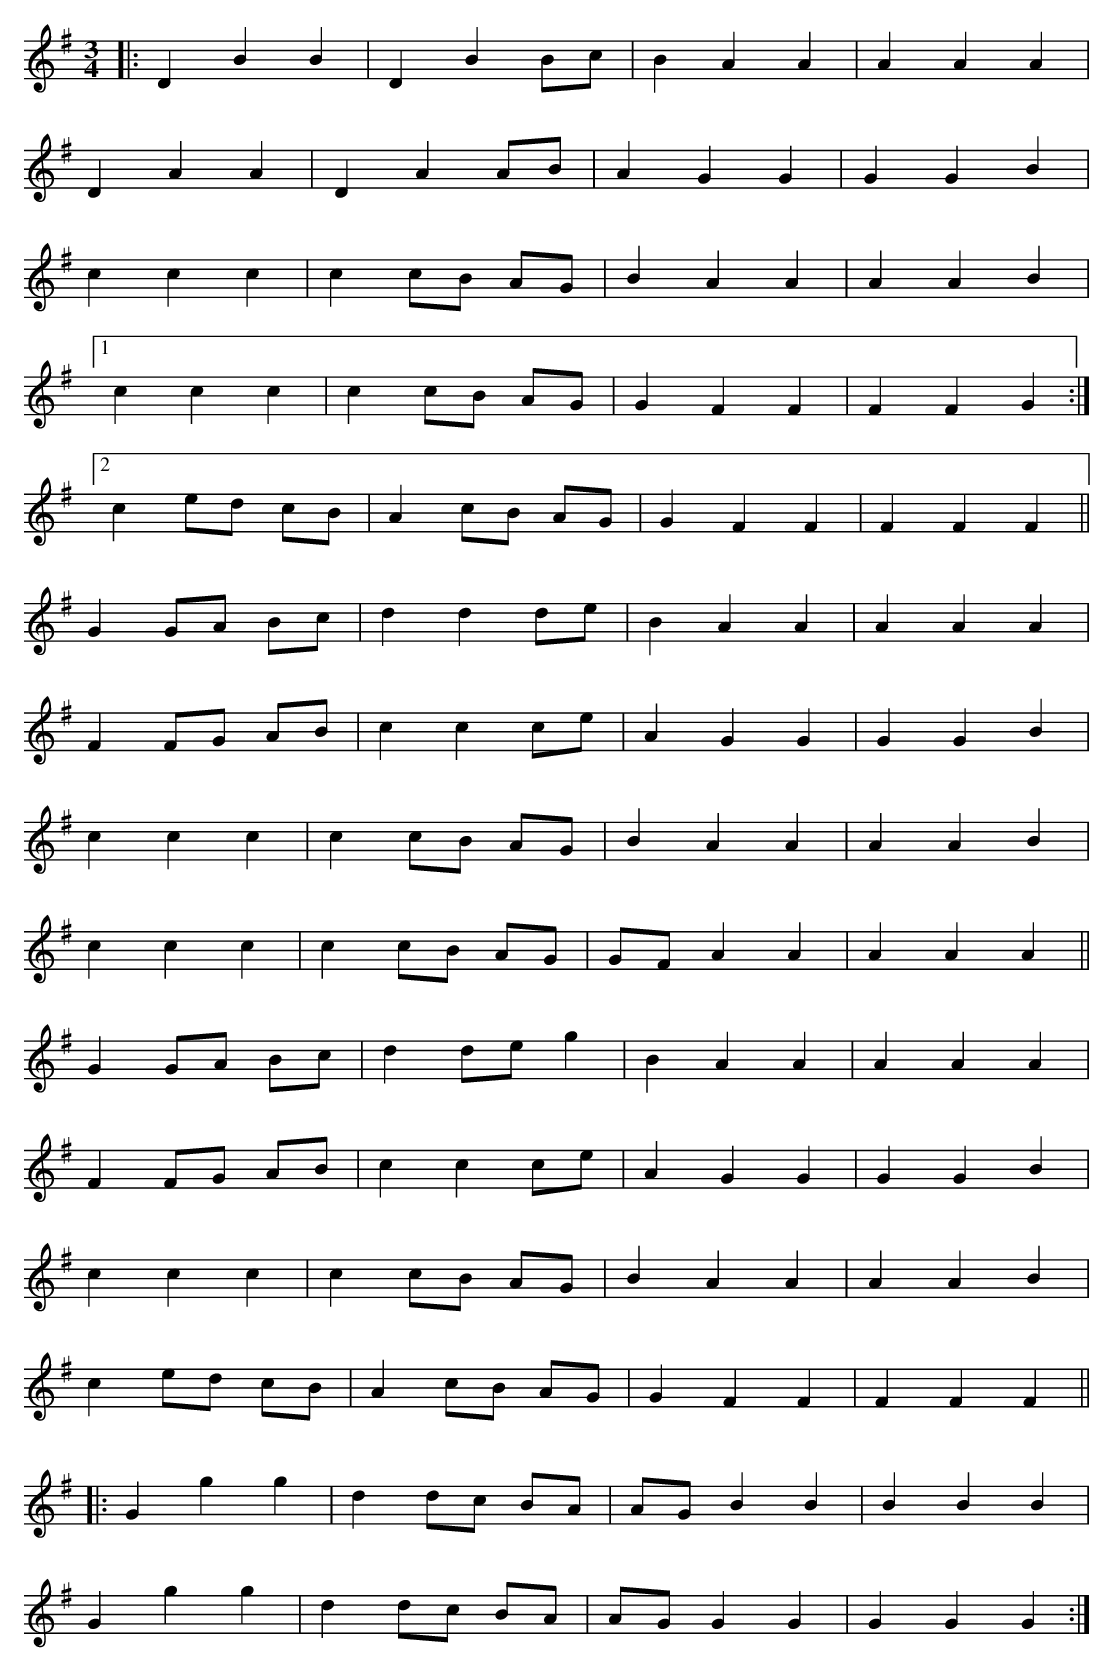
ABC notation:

X:1
M:3/4
K:G
|:D2 B2 B2|D2 B2 Bc|B2 A2 A2|A2 A2 A2|
D2 A2 A2|D2 A2 AB|A2 G2 G2|G2 G2 B2|
c2 c2 c2|c2 cB AG|B2 A2 A2|A2 A2 B2|
[1c2 c2 c2|c2 cB AG|G2 F2 F2|F2 F2 G2:|
[2c2 ed cB|A2 cB AG|G2 F2 F2|F2 F2 F2||
G2 GA Bc|d2 d2 de|B2 A2 A2|A2 A2 A2|
F2 FG AB|c2 c2 ce|A2 G2 G2|G2 G2 B2|
c2 c2 c2|c2 cB AG|B2 A2 A2|A2 A2 B2|
c2 c2 c2|c2 cB AG|GF A2 A2|A2 A2 A2||
G2 GA Bc|d2 de g2|B2 A2 A2|A2 A2 A2|
F2 FG AB|c2 c2 ce|A2 G2 G2|G2 G2 B2|
c2 c2 c2|c2 cB AG|B2 A2 A2|A2 A2 B2|
c2 ed cB|A2 cB AG|G2 F2 F2|F2 F2 F2||
|:G2 g2 g2|d2 dc BA|AG B2 B2|B2 B2 B2|
G2 g2 g2|d2 dc BA|AG G2 G2|G2 G2 G2:|
